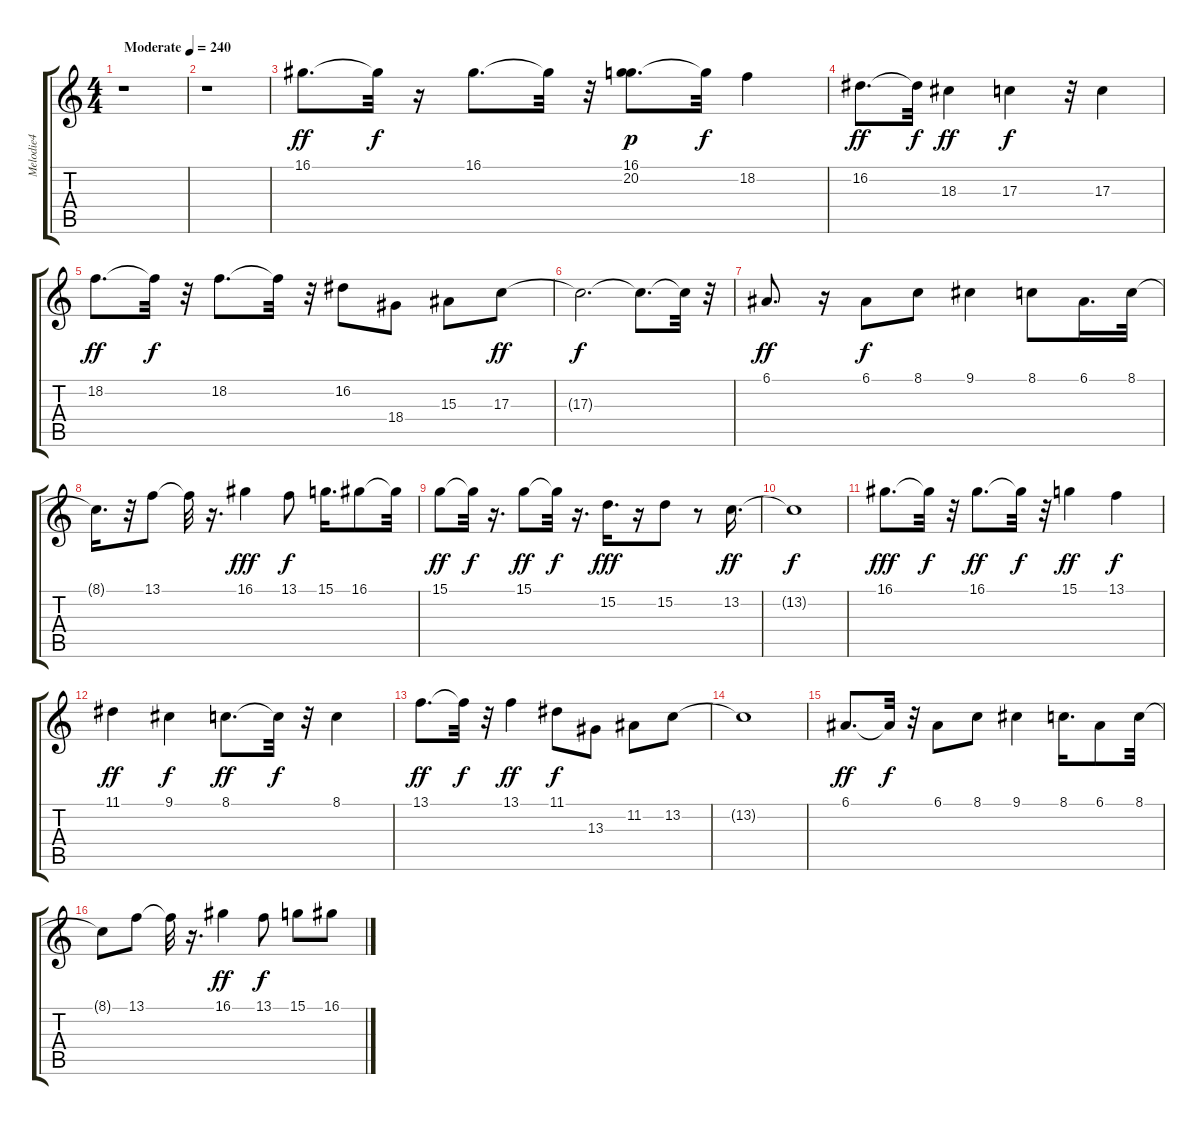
\track ("Melodie4" "Melodie4") {instrument harmonica}
\staff {score tabs}
\tuning (E4 B3 G3 D3 A2 E2) {hide}
\ts (4 4)
\tempo (240 "Moderate")
\clef g2
\ks c
r.1{dy ff instrument harmonica} |
r.1 |
16.1.8{d} 16.1{t}.32{dy f} r.16 16.1.8{d} 16.1{t}.32 r.32 (16.1 20.2).8{d dy p} 20.2{t}.32{dy f} 18.2.4 |
16.2.8{d dy ff} 16.2{t}.32{dy f} 18.3.4{dy ff} 17.3.4{dy f} r.32 17.3.4 |
18.2.8{d dy ff} 18.2{t}.32{dy f} r.32 18.2.8{d} 18.2{t}.32 r.32 16.2.8 18.4.8 15.3.8 17.3.8{dy ff} |
17.3{t}.2{d dy f} 17.3{t}.8{d} 17.3{t}.32 r.32 |
6.1.8{d dy ff} r.16 6.1.8{dy f} 8.1.8 9.1.4 8.1.8 6.1.16{d} 8.1.32 |
8.1{t}.16{d} r.32 13.1.8 13.1{t}.32 r.16{d} 16.1.4{dy fff} 13.1.8{dy f} 15.1.16{d} 16.1.8 16.1{t}.32 |
15.1.8{dy ff} 15.1{t}.32{dy f} r.16{d} 15.1.8{dy ff} 15.1{t}.32{dy f} r.16{d} 15.2.16{d dy fff} r.16 15.2.8 r.8 13.2.16{d dy ff} |
13.2{t}.1{dy f} |
16.1.8{d dy fff} 16.1{t}.32{dy f} r.32 16.1.8{d dy ff} 16.1{t}.32{dy f} r.32 15.1.4{dy ff} 13.1.4{dy f} |
11.1.4{dy ff} 9.1.4{dy f} 8.1.8{d dy ff} 8.1{t}.32{dy f} r.32 8.1.4 |
13.1.8{d dy ff} 13.1{t}.32{dy f} r.32 13.1.4{dy ff} 11.1.8{dy f} 13.3.8 11.2.8 13.2.8 |
13.2{t}.1 |
6.1.8{d dy ff} 6.1{t}.32{dy f} r.32 6.1.8 8.1.8 9.1.4 8.1.16{d} 6.1.8 8.1.32 |
8.1{t}.8 13.1.8 13.1{t}.32 r.16{d} 16.1.4{dy ff} 13.1.8{dy f} 15.1.8 16.1.8
